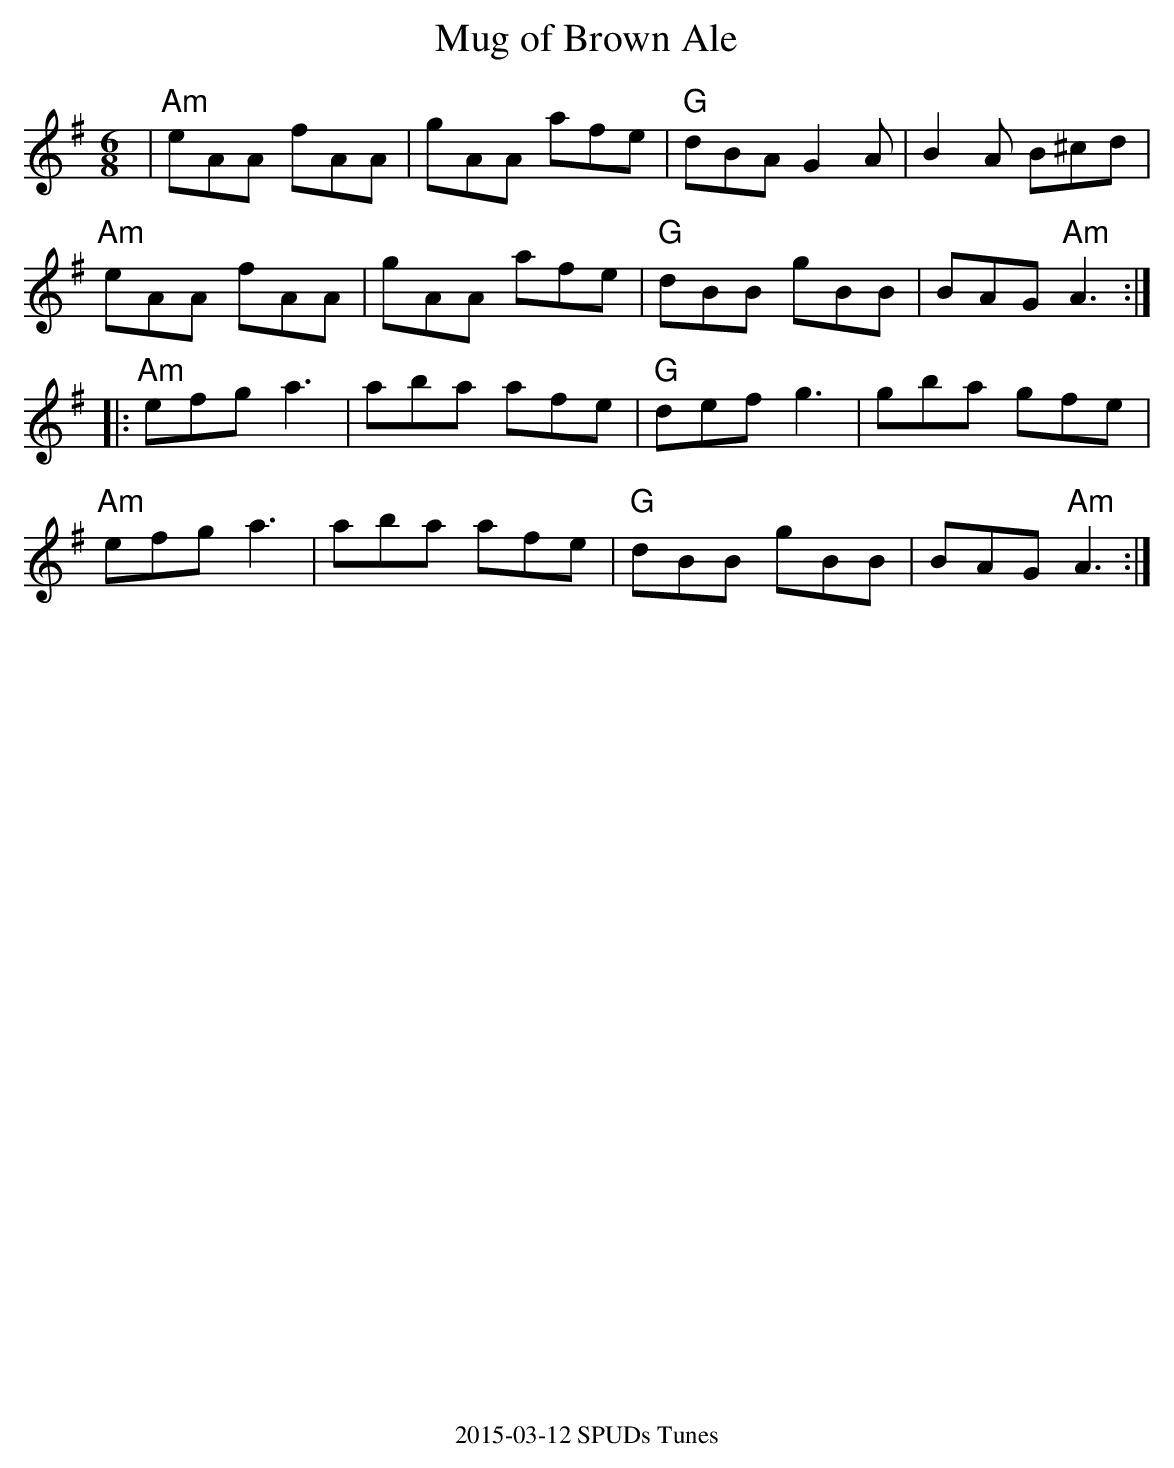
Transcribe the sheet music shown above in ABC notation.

X:1
T:Mug of Brown Ale
M:6/8
L:1/8
K:Ador
| "Am"eAA fAA | gAA afe | "G"dBA G2A | B2A B^cd |
"Am"eAA fAA | gAA afe | "G"dBB gBB | BAG "Am"A3 :|
|: "Am"efg a3 | aba afe | "G"def g3  | gba gfe|
"Am"efg a3 | aba afe | "G"dBB gBB | BAG "Am"A3 :|
